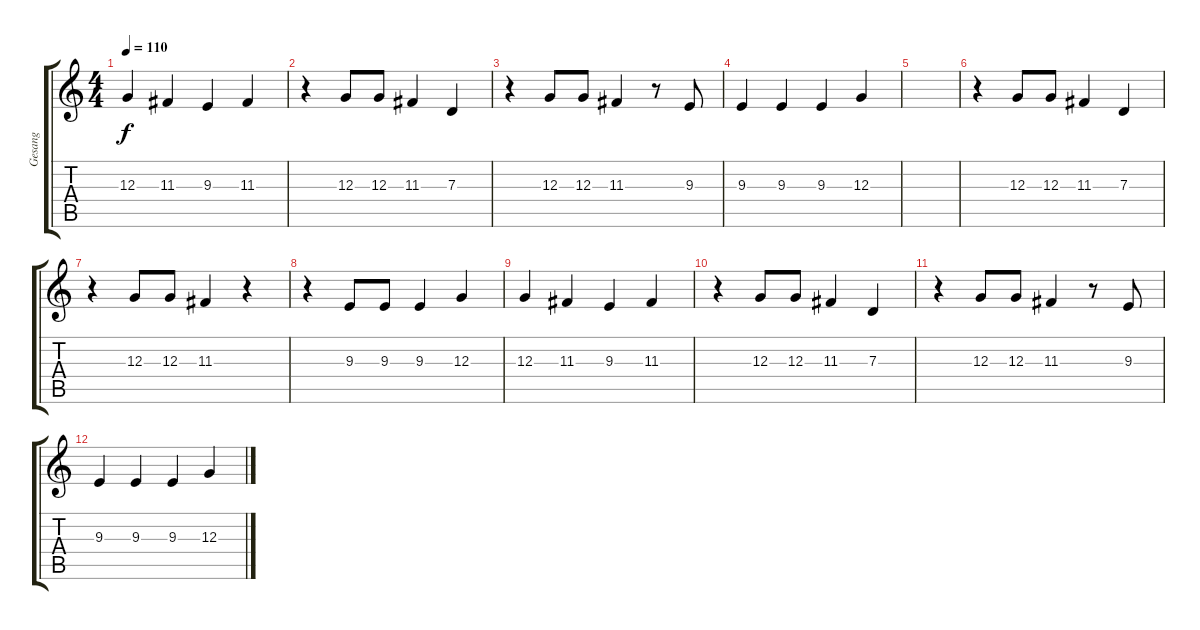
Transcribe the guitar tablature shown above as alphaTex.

\track ("Gesang" "Gesang") {instrument lead6voice}
\staff {score tabs}
\tuning (E4 B3 G3 D3 A2 E2) {hide}
\ts (4 4)
\tempo 110
\clef g2
\ks c
12.3.4{dy f} 11.3.4 9.3.4 11.3.4 |
r.4 12.3.8 12.3.8 11.3.4 7.3.4 |
r.4 12.3.8 12.3.8 11.3.4 r.8 9.3.8 |
9.3.4 9.3.4 9.3.4 12.3.4 |
|
r.4 12.3.8 12.3.8 11.3.4 7.3.4 |
r.4 12.3.8 12.3.8 11.3.4 r.4 |
r.4 9.3.8 9.3.8 9.3.4 12.3.4 |
12.3.4 11.3.4 9.3.4 11.3.4 |
r.4 12.3.8 12.3.8 11.3.4 7.3.4 |
r.4 12.3.8 12.3.8 11.3.4 r.8 9.3.8 |
9.3.4 9.3.4 9.3.4 12.3.4
